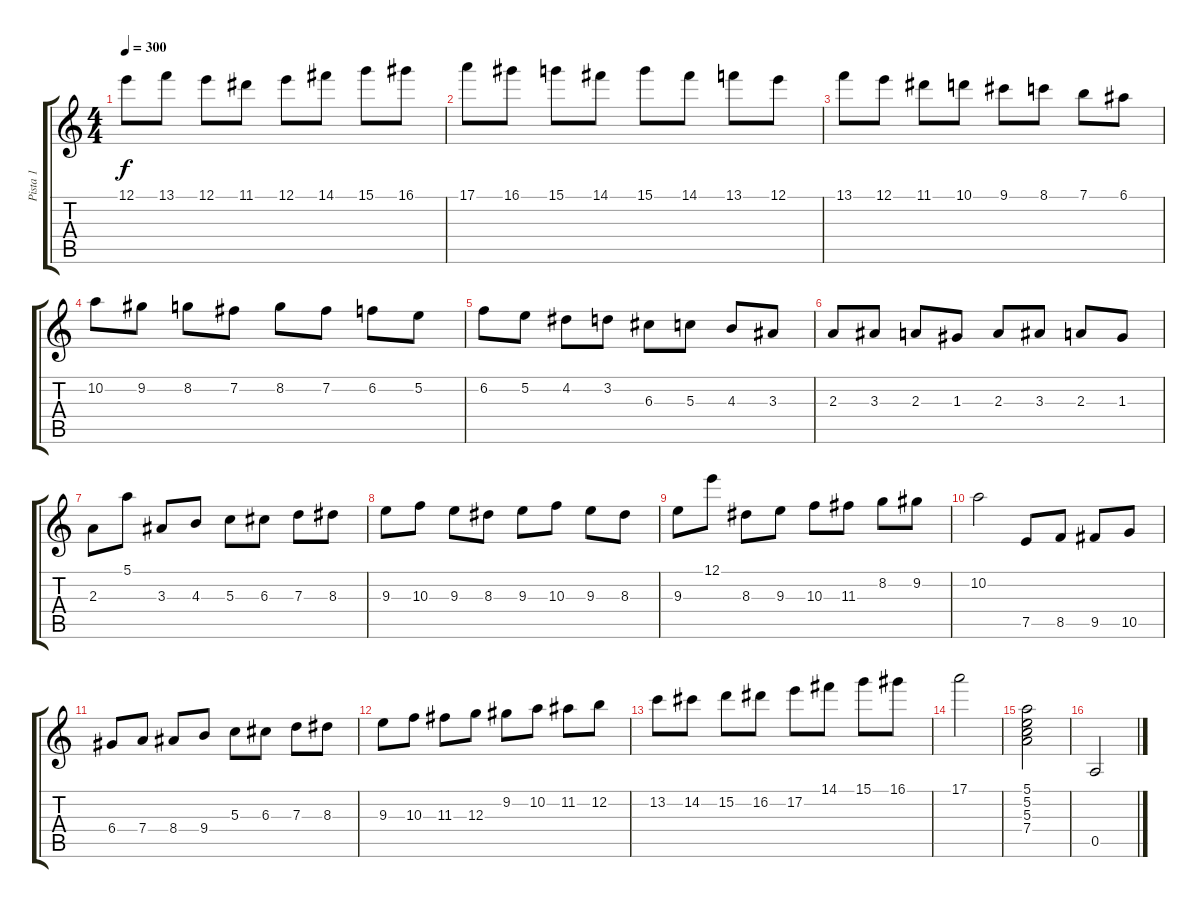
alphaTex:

\track ("Pista 1" "Pista 1") {instrument distortionguitar}
\staff {score tabs}
\tuning (E4 B3 G3 D3 A2 E2) {hide}
\ts (4 4)
\tempo 300
\clef g2
\ks c
12.1.8{dy f} 13.1.8 12.1.8 11.1.8 12.1.8 14.1.8 15.1.8 16.1.8 |
17.1.8 16.1.8 15.1.8 14.1.8 15.1.8 14.1.8 13.1.8 12.1.8 |
13.1.8 12.1.8 11.1.8 10.1.8 9.1.8 8.1.8 7.1.8 6.1.8 |
10.2.8 9.2.8 8.2.8 7.2.8 8.2.8 7.2.8 6.2.8 5.2.8 |
6.2.8 5.2.8 4.2.8 3.2.8 6.3.8 5.3.8 4.3.8 3.3.8 |
2.3.8 3.3.8 2.3.8 1.3.8 2.3.8 3.3.8 2.3.8 1.3.8 |
2.3.8 5.1.8 3.3.8 4.3.8 5.3.8 6.3.8 7.3.8 8.3.8 |
9.3.8 10.3.8 9.3.8 8.3.8 9.3.8 10.3.8 9.3.8 8.3.8 |
9.3.8 12.1.8 8.3.8 9.3.8 10.3.8 11.3.8 8.2.8 9.2.8 |
10.2.2 7.5.8 8.5.8 9.5.8 10.5.8 |
6.4.8 7.4.8 8.4.8 9.4.8 5.3.8 6.3.8 7.3.8 8.3.8 |
9.3.8 10.3.8 11.3.8 12.3.8 9.2.8 10.2.8 11.2.8 12.2.8 |
13.2.8 14.2.8 15.2.8 16.2.8 17.2.8 14.1.8 15.1.8 16.1.8 |
17.1.2 |
(5.1 5.2 5.3 7.4).2 |
0.5.2
